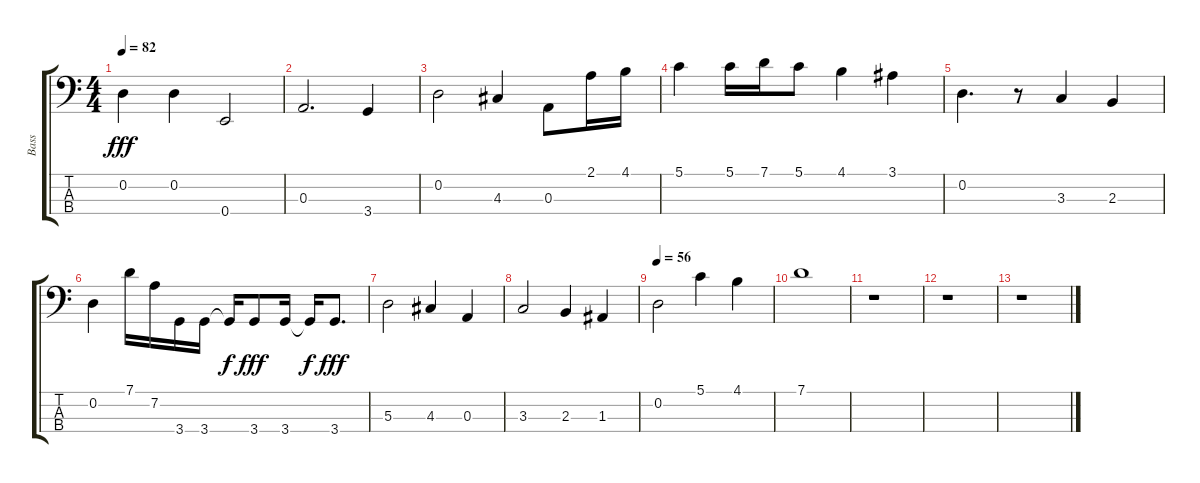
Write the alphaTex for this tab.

\track ("Bass" "Bass") {instrument electricbassfinger}
\staff {score tabs}
\tuning (G2 D2 A1 E1) {hide}
\ts (4 4)
\tempo 82
\clef f4
\ks c
0.2.4{dy fff} 0.2.4 0.4.2 |
0.3.2{d} 3.4.4 |
0.2.2 4.3.4 0.3.8 2.1.16 4.1.16 |
5.1.4 5.1.16 7.1.16 5.1.8 4.1.4 3.1.4 |
0.2.4{d} r.8 3.3.4 2.3.4 |
0.2.4 7.1.16 7.2.16 3.4.16 3.4.16 3.4{t}.16{dy f} 3.4.8{dy fff} 3.4.16 3.4{t}.16{dy f} 3.4.8{d dy fff} |
5.3.2 4.3.4 0.3.4 |
3.3.2 2.3.4 1.3.4 |
\tempo 56
0.2.2 5.1.4 4.1.4 |
7.1.1 |
r.1 |
r.1 |
r.1
